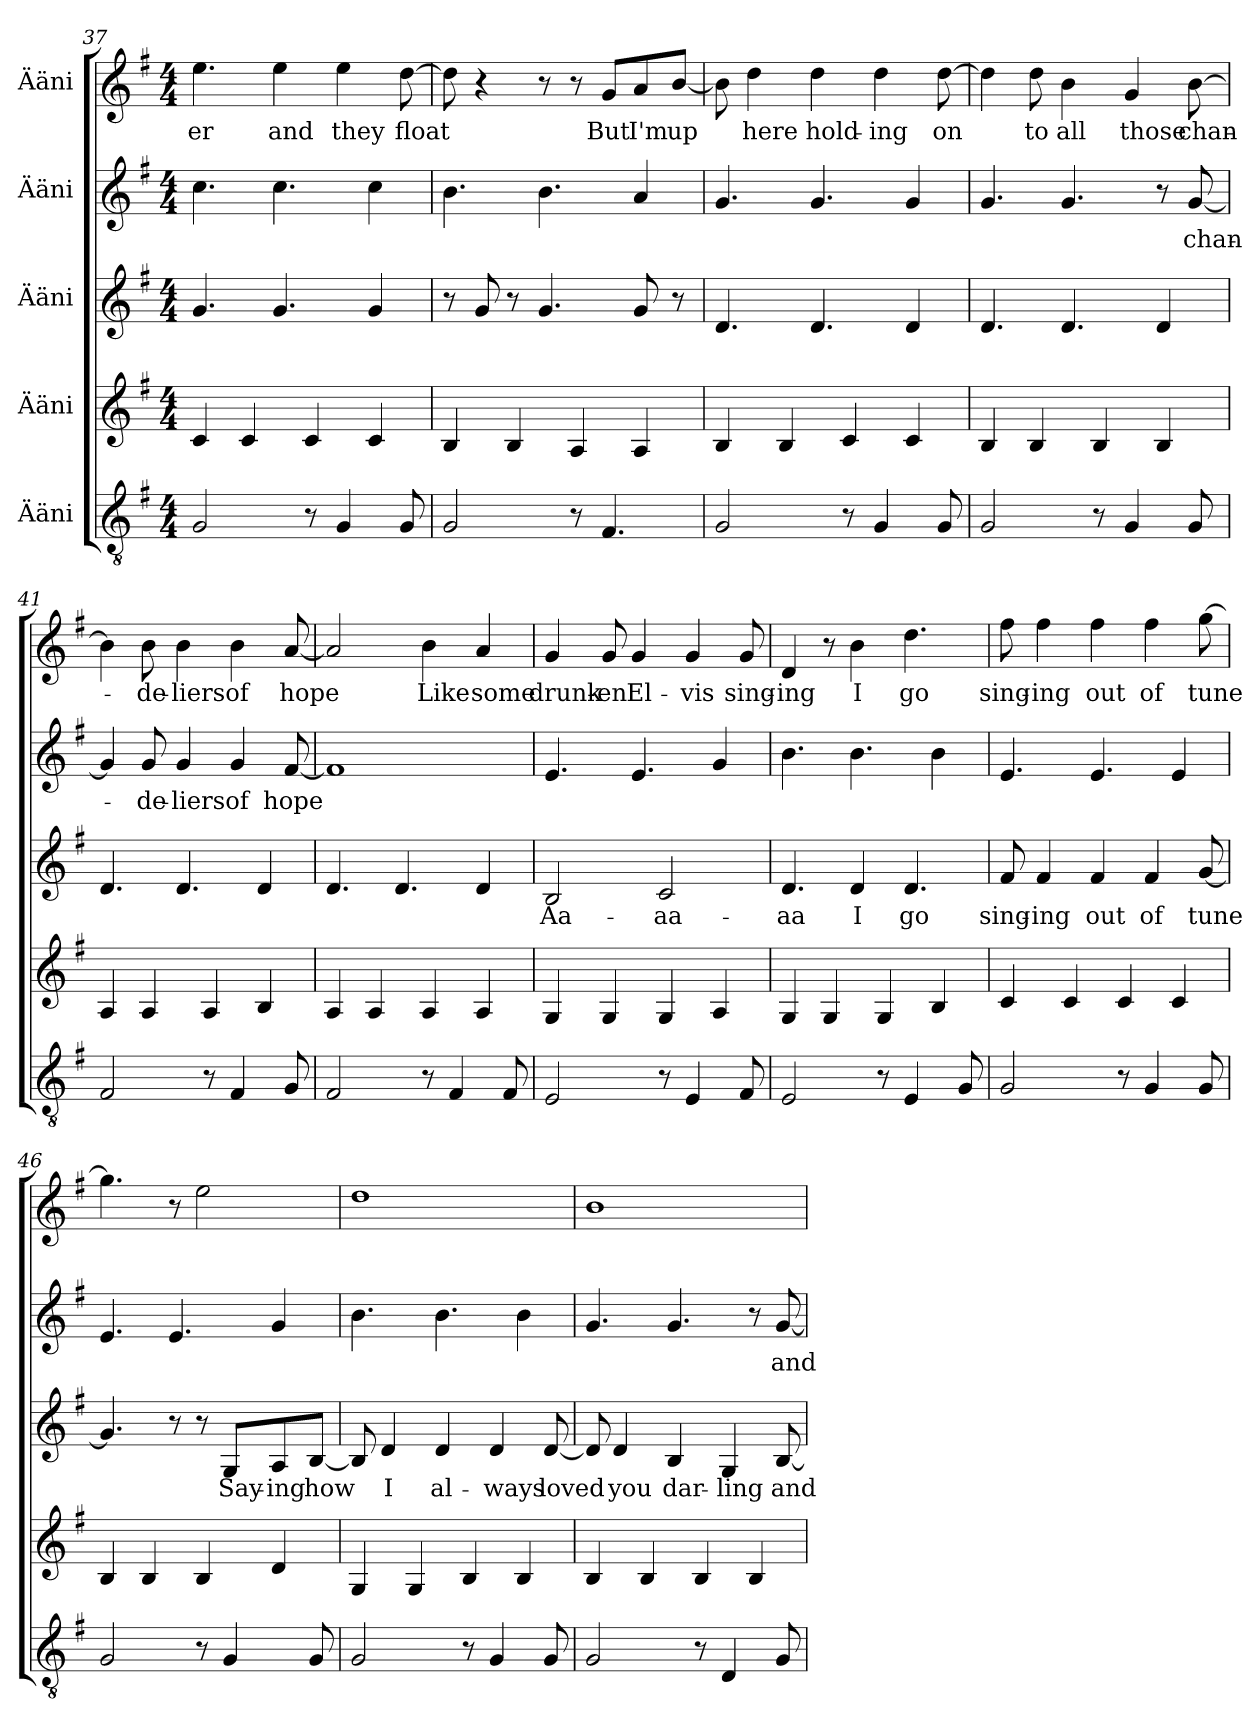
**kern	**kern	**kern	**text	**kern	**text	**kern	**text
*part5	*part4	*part3	*part3	*part2	*part2	*part1	*part1
*staff5	*staff4	*staff3	*staff3	*staff2	*staff2	*staff1	*staff1
*I"Ääni	*I"Ääni	*I"Ääni	*	*I"Ääni	*	*I"Ääni	*
*clefGv2	*clefG2	*clefG2	*	*clefG2	*	*clefG2	*
*k[f#]	*k[f#]	*k[f#]	*	*k[f#]	*	*k[f#]	*
*M4/4	*M4/4	*M4/4	*	*M4/4	*	*M4/4	*
=37	=37	=37	=37	=37	=37	=37	=37
2G/	4c/	4.g/	.	4.cc\	.	4.ee\	-er
.	4c/	.	.	.	.	.	.
.	.	4.g/	.	4.cc\	.	4ee\	and
8r	4c/	.	.	.	.	.	.
4G/	.	.	.	.	.	4ee\	they
.	4c/	4g/	.	4cc\	.	.	.
8G/	.	.	.	.	.	[8dd\	float
=38	=38	=38	=38	=38	=38	=38	=38
2G/	4B/	8r	.	4.b\	.	8dd\]	.
.	.	8g/	.	.	.	4r	.
.	4B/	8r	.	.	.	.	.
.	.	4.g/	.	4.b\	.	8r	.
8r	4A/	.	.	.	.	8r	.
4.F#/	.	.	.	.	.	8g/L	But
.	4A/	8g/	.	4a/	.	8a/	I'm
.	.	8r	.	.	.	[8b/J	up
=39	=39	=39	=39	=39	=39	=39	=39
2G/	4B/	4.d/	.	4.g/	.	8b\]	.
.	.	.	.	.	.	4dd\	here
.	4B/	.	.	.	.	.	.
.	.	4.d/	.	4.g/	.	4dd\	hold-
8r	4c/	.	.	.	.	.	.
4G/	.	.	.	.	.	4dd\	-ing
.	4c/	4d/	.	4g/	.	.	.
8G/	.	.	.	.	.	[8dd\	on
!!LO:LB:g=z
=40	=40	=40	=40	=40	=40	=40	=40
2G/	4B/	4.d/	.	4.g/	.	4dd\]	.
.	4B/	.	.	.	.	8dd\	to
.	.	4.d/	.	4.g/	.	4b\	all
8r	4B/	.	.	.	.	.	.
4G/	.	.	.	.	.	4g/	those
.	4B/	4d/	.	8r	.	.	.
8G/	.	.	.	[8g/	chan-	[8b\	chan-
=41	=41	=41	=41	=41	=41	=41	=41
2F#/	4A/	4.d/	.	4g/]	.	4b\]	.
.	4A/	.	.	8g/	-de-	8b\	-de-
.	.	4.d/	.	4g/	-liers	4b\	-liers
8r	4A/	.	.	.	.	.	.
4F#/	.	.	.	4g/	of	4b\	of
.	4B/	4d/	.	.	.	.	.
8G/	.	.	.	[8f#/	hope	[8a/	hope
=42	=42	=42	=42	=42	=42	=42	=42
2F#/	4A/	4.d/	.	1f#]	.	2a/]	.
.	4A/	.	.	.	.	.	.
.	.	4.d/	.	.	.	.	.
8r	4A/	.	.	.	.	4b\	Like
4F#/	.	.	.	.	.	.	.
.	4A/	4d/	.	.	.	4a/	some
8F#/	.	.	.	.	.	.	.
=43	=43	=43	=43	=43	=43	=43	=43
2E/	4G/	2B/	Aa-	4.e/	.	4g/	drunk-
.	4G/	.	.	.	.	8g/	-en
.	.	.	.	4.e/	.	4g/	El-
8r	4G/	2c/	-aa-	.	.	.	.
4E/	.	.	.	.	.	4g/	-vis
.	4A/	.	.	4g/	.	.	.
8F#/	.	.	.	.	.	8g/	sing-
!!LO:PB:g=z
=44	=44	=44	=44	=44	=44	=44	=44
2E/	4G/	4.d/	-aa	4.b\	.	4d/	-ing
.	4G/	.	.	.	.	8r	.
.	.	4d/	I	4.b\	.	4b\	I
8r	4G/	.	.	.	.	.	.
4E/	.	4.d/	go	.	.	4.dd\	go
.	4B/	.	.	4b\	.	.	.
8G/	.	.	.	.	.	.	.
=45	=45	=45	=45	=45	=45	=45	=45
2G/	4c/	8f#/	sing-	4.e/	.	8ff#\	sing-
.	.	4f#/	-ing	.	.	4ff#\	-ing
.	4c/	.	.	.	.	.	.
.	.	4f#/	out	4.e/	.	4ff#\	out
8r	4c/	.	.	.	.	.	.
4G/	.	4f#/	of	.	.	4ff#\	of
.	4c/	.	.	4e/	.	.	.
8G/	.	[8g/	tune	.	.	[8gg\	tune
=46	=46	=46	=46	=46	=46	=46	=46
2G/	4B/	4.g/]	.	4.e/	.	4.gg\]	.
.	4B/	.	.	.	.	.	.
.	.	8r	.	4.e/	.	8r	.
8r	4B/	8r	.	.	.	2ee\	.
4G/	.	8G/L	Say-	.	.	.	.
.	4d/	8A/	-ing	4g/	.	.	.
8G/	.	[8B/J	how	.	.	.	.
=47	=47	=47	=47	=47	=47	=47	=47
2G/	4G/	8B/]	.	4.b\	.	1dd	.
.	.	4d/	I	.	.	.	.
.	4G/	.	.	.	.	.	.
.	.	4d/	al-	4.b\	.	.	.
8r	4B/	.	.	.	.	.	.
4G/	.	4d/	-ways	.	.	.	.
.	4B/	.	.	4b\	.	.	.
8G/	.	[8d/	loved	.	.	.	.
!!LO:LB:g=z
=48	=48	=48	=48	=48	=48	=48	=48
2G/	4B/	8d/]	.	4.g/	.	1b	.
.	.	4d/	you	.	.	.	.
.	4B/	.	.	.	.	.	.
.	.	4B/	dar-	4.g/	.	.	.
8r	4B/	.	.	.	.	.	.
4D/	.	4G/	-ling	.	.	.	.
.	4B/	.	.	8r	.	.	.
8G/	.	[8B/	and	[8g/	and	.	.
=	=	=	=	=	=	=	=
*-	*-	*-	*-	*-	*-	*-	*-
